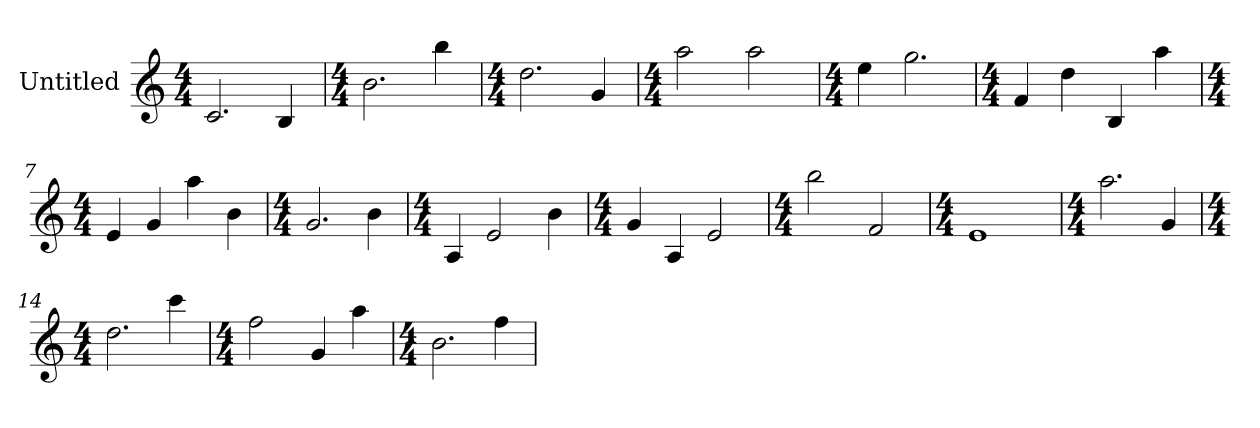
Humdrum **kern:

**kern
*part1
*staff1
*I"Untitled
*k[]
*C:
*M4/4
=1
!LO:N:vis=2.
2c
4B
=2
*k[]
*C:
*M4/4
!LO:N:vis=2.
2b
4bb
=3
*k[]
*C:
*M4/4
!LO:N:vis=2.
2dd
4g
=4
*k[]
*C:
*M4/4
2aa
2aa
=5
*k[]
*C:
*M4/4
4ee
!LO:N:vis=2.
2gg
=6
*k[]
*C:
*M4/4
4f
4dd
4B
4aa
=7
*k[]
*C:
*M4/4
4e
4g
4aa
4b
=8
*k[]
*C:
*M4/4
!LO:N:vis=2.
2g
4b
=9
*k[]
*C:
*M4/4
4A
2e
4b
=10
*k[]
*C:
*M4/4
4g
4A
2e
=11
*k[]
*C:
*M4/4
2bb
2f
=12
*k[]
*C:
*M4/4
1e
=13
*k[]
*C:
*M4/4
!LO:N:vis=2.
2aa
4g
=14
*k[]
*C:
*M4/4
!LO:N:vis=2.
2dd
4ccc
=15
*k[]
*C:
*M4/4
2ff
4g
4aa
=16
*k[]
*C:
*M4/4
!LO:N:vis=2.
2b
4ff
=
*-
